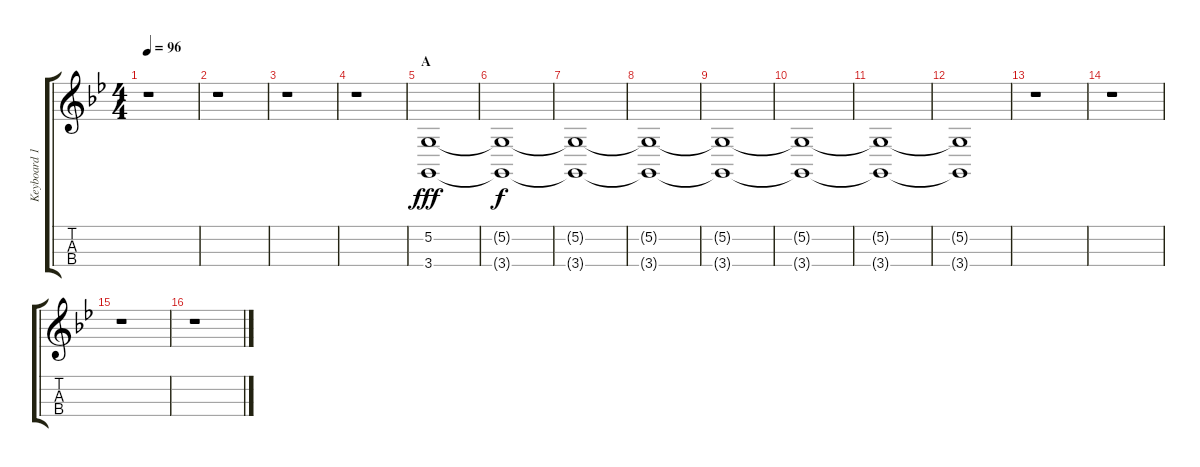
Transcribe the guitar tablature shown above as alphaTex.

\track ("Keyboard 1 (LH)" "Keyboard 1") {instrument synthstrings1}
\staff {score tabs}
\tuning (G3 D3 A2 E2) {hide}
\ts (4 4)
\tempo 96
\clef g2
\ks bb
r.1{dy fff instrument synthstrings1} |
r.1 |
r.1 |
r.1 |
\section ("" "A")
(5.2 3.4).1 |
(5.2{t} 3.4{t}).1{dy f} |
(5.2{t} 3.4{t}).1 |
(5.2{t} 3.4{t}).1 |
(5.2{t} 3.4{t}).1 |
(5.2{t} 3.4{t}).1 |
(5.2{t} 3.4{t}).1 |
(5.2{t} 3.4{t}).1 |
r.1 |
r.1 |
r.1 |
r.1
